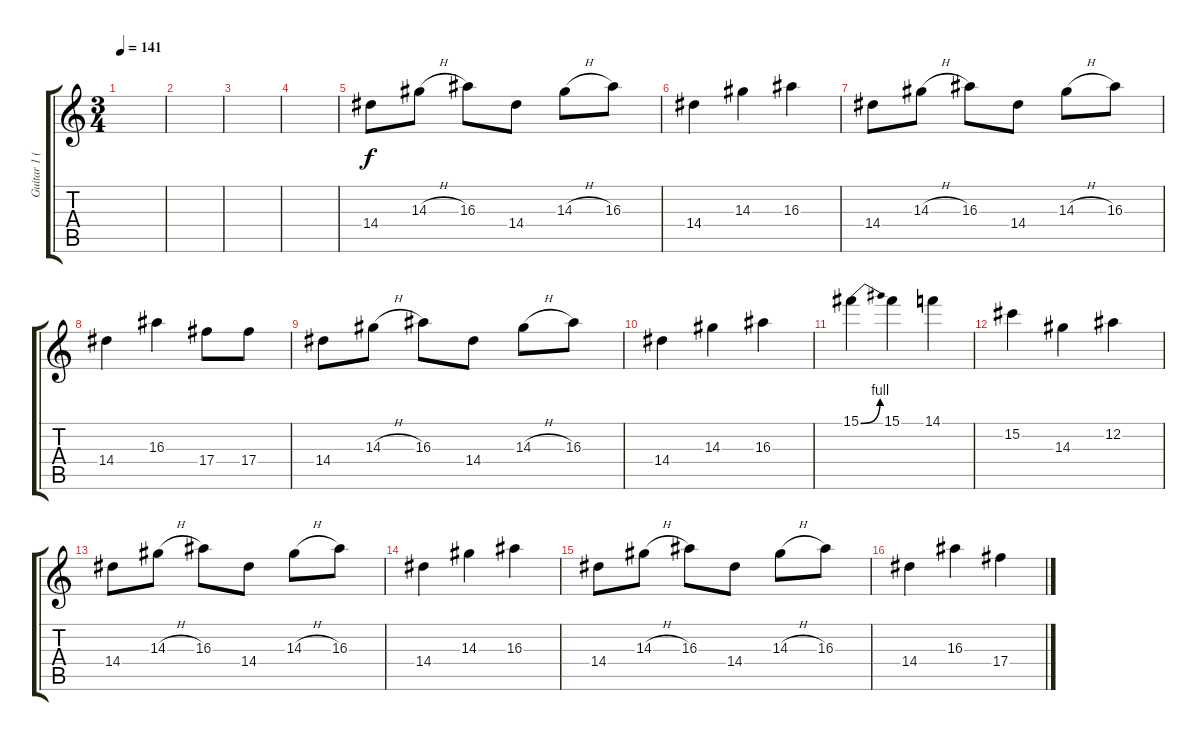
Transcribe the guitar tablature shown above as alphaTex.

\track ("Guitar 1 (Dist.)" "Guitar 1 (") {instrument distortionguitar}
\staff {score tabs}
\tuning (Eb4 Bb3 Gb3 Db3 Ab2 Eb2) {hide}
\ts (3 4)
\tempo 141
\clef g2
\ks c
|
|
|
|
14.4.8 14.3{h}.8 16.3.8 14.4.8 14.3{h}.8 16.3.8 |
14.4.4 14.3.4 16.3.4 |
14.4.8 14.3{h}.8 16.3.8 14.4.8 14.3{h}.8 16.3.8 |
14.4.4 16.3.4 17.4.8 17.4.8 |
14.4.8 14.3{h}.8 16.3.8 14.4.8 14.3{h}.8 16.3.8 |
14.4.4 14.3.4 16.3.4 |
15.1{be (bend 0 0 60 4)}.4 15.1.4 14.1.4 |
15.2.4 14.3.4 12.2.4 |
14.4.8 14.3{h}.8 16.3.8 14.4.8 14.3{h}.8 16.3.8 |
14.4.4 14.3.4 16.3.4 |
14.4.8 14.3{h}.8 16.3.8 14.4.8 14.3{h}.8 16.3.8 |
14.4.4 16.3.4 17.4.4
